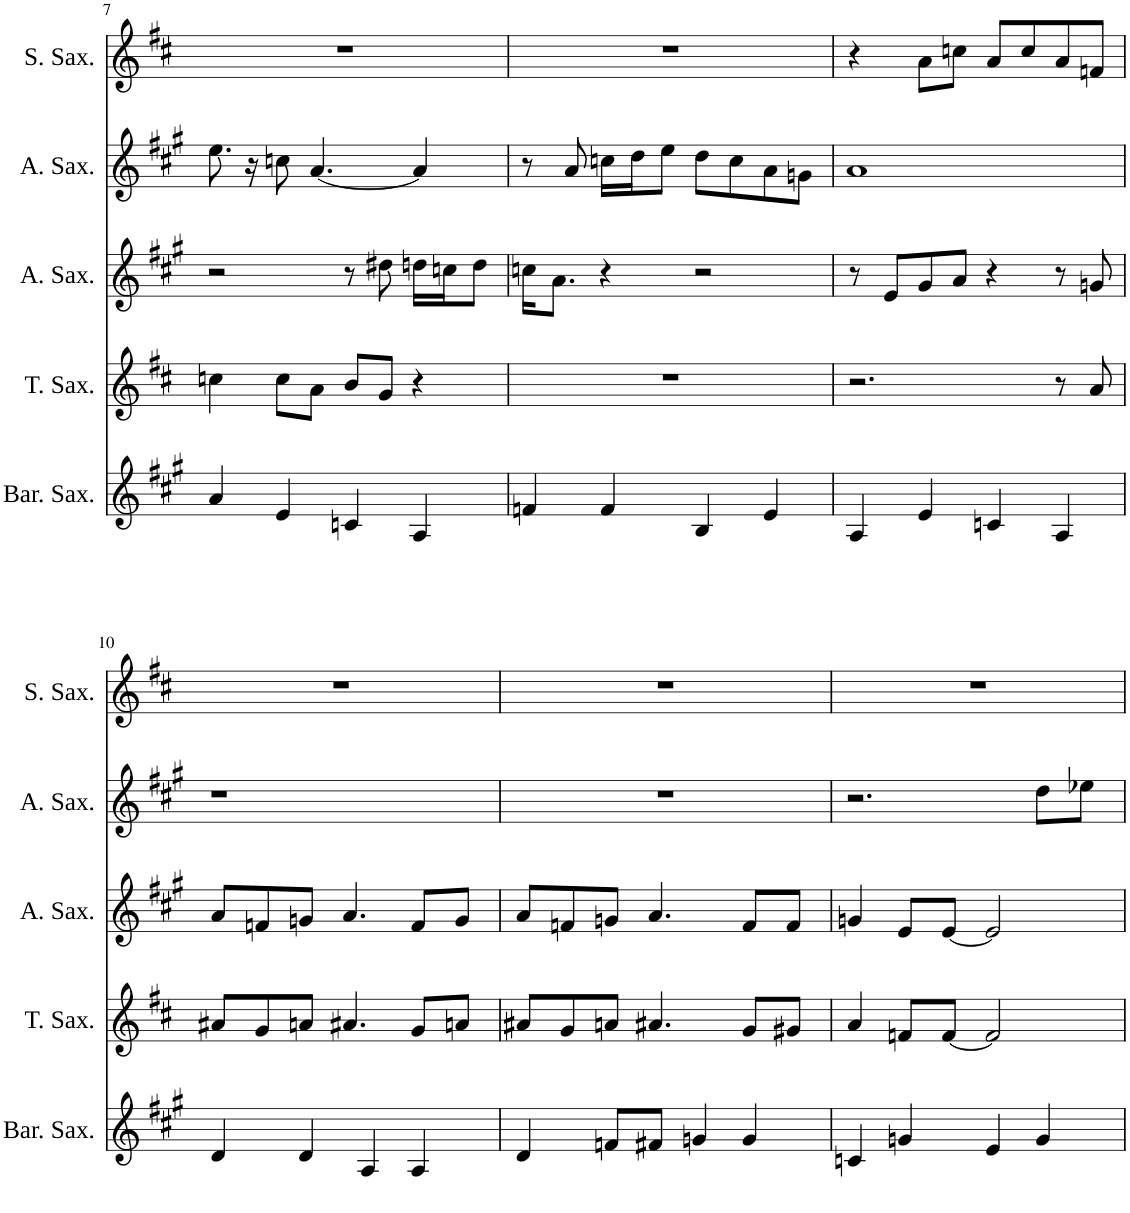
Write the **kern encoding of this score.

**kern	**kern	**kern	**kern	**kern
*part5	*part4	*part3	*part2	*part1
*staff5	*staff4	*staff3	*staff2	*staff1
*I"Baritone Saxophone	*I"Tenor Saxophone	*I"Alto Saxophone	*I"Alto Saxophone	*I"Soprano Saxophone
*I'Bar. Sax.	*I'T. Sax.	*I'A. Sax.	*I'A. Sax.	*I'S. Sax.
!!LO:PB:g=z
*clefG2	*clefG2	*clefG2	*clefG2	*clefG2
*Trd12c21	*Trd8c14	*Trd5c9	*Trd5c9	*Trd1c2
*k[f#c#g#]	*k[f#c#]	*k[f#c#g#]	*k[f#c#g#]	*k[f#c#]
*M4/4	*M4/4	*M4/4	*M4/4	*M4/4
=7	=7	=7	=7	=7
4a/	4ccn\	2r	8.ee\	1r
.	.	.	16r	.
4e/	8cc\L	.	8ccn\	.
.	8a\J	.	[4.a/	.
4cn/	8b/L	8r	.	.
.	8g/J	8dd#X\	.	.
4A/	4r	16ddn\LL	4a/]	.
.	.	16ccn\J	.	.
.	.	8dd\J	.	.
=8	=8	=8	=8	=8
4fn/	1r	16ccn\KL	8r	1r
.	.	8.a\J	.	.
.	.	.	8a/	.
4f/	.	4r	16ccn\LL	.
.	.	.	16dd\J	.
.	.	.	8ee\J	.
4B/	.	2r	8dd\L	.
.	.	.	8cc\	.
4e/	.	.	8a\	.
.	.	.	8gn\J	.
=9	=9	=9	=9	=9
4A/	2.r	8r	1a	4r
.	.	8e/L	.	.
4e/	.	8g#/	.	8a\L
.	.	8a/J	.	8ccn\J
4cn/	.	4r	.	8a/L
.	.	.	.	8cc/
4A/	8r	8r	.	8a/
.	8a/	8gn/	.	8fn/J
!!LO:LB:g=z
=10	=10	=10	=10	=10
4d/	8a#X/L	8a/L	1r	1r
.	8g/	8fn/	.	.
4d/	8an/J	8gn/J	.	.
.	4.a#X/	4.a/	.	.
4A/	.	.	.	.
4A/	8g/L	8f/L	.	.
.	8an/J	8g/J	.	.
=11	=11	=11	=11	=11
4d/	8a#X/L	8a/L	1r	1r
.	8g/	8fn/	.	.
8fn/L	8an/J	8gn/J	.	.
8f#X/J	4.a#X/	4.a/	.	.
4gn/	.	.	.	.
4g/	8g/L	8f/L	.	.
.	8g#X/J	8f/J	.	.
=12	=12	=12	=12	=12
4cn/	4a/	4gn/	2.r	1r
4gn/	8fn/L	8e/L	.	.
.	[8f/J	[8e/J	.	.
4e/	2f/]	2e/]	.	.
4g/	.	.	8dd\L	.
.	.	.	8ee-X\J	.
=	=	=	=	=
*-	*-	*-	*-	*-
